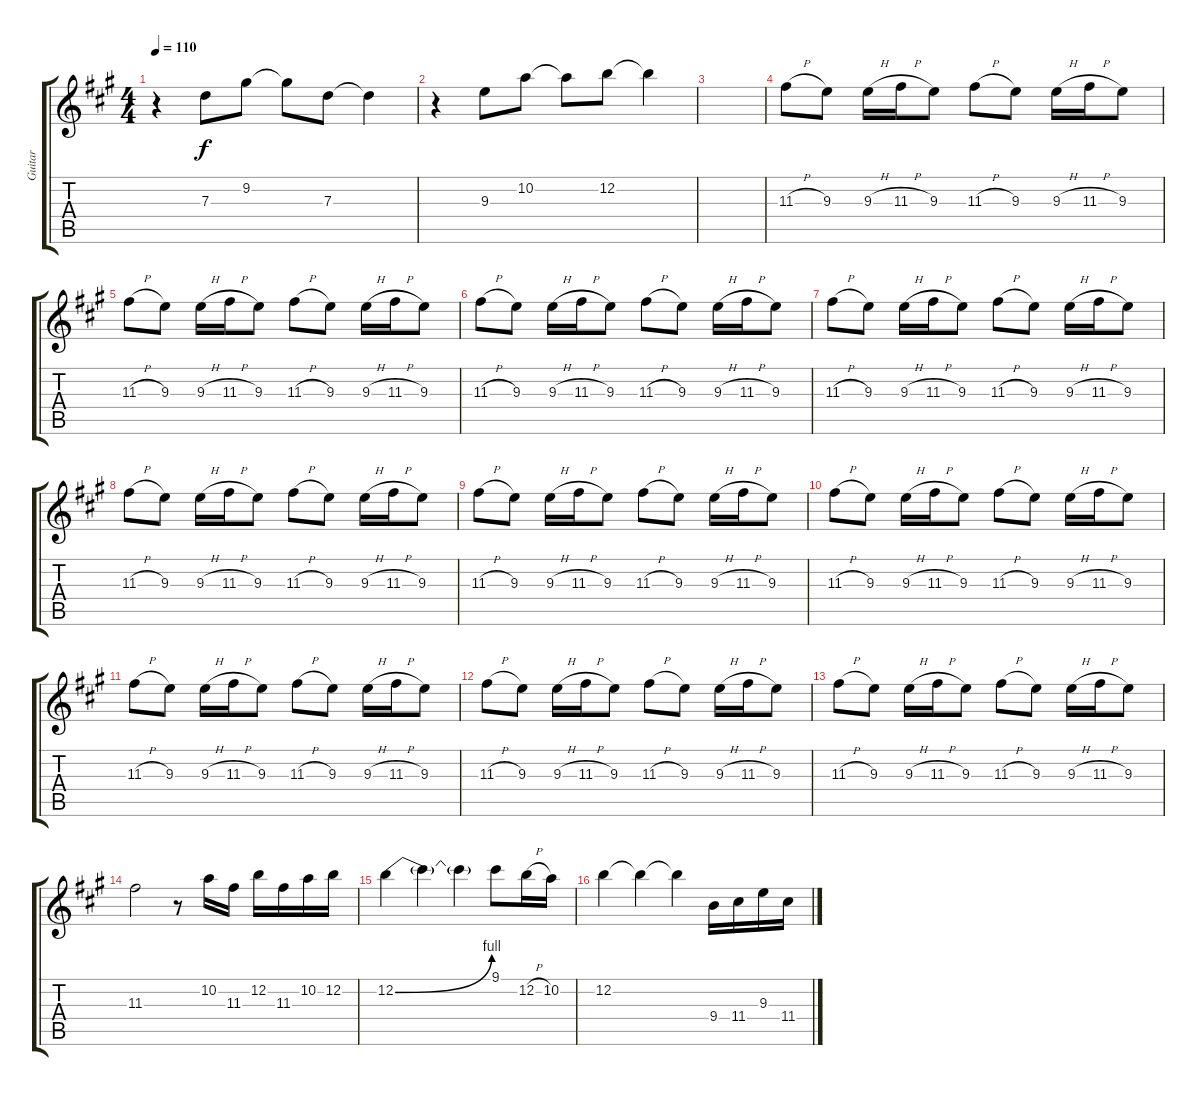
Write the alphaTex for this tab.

\track ("Guitar" "Guitar") {instrument distortionguitar}
\staff {score tabs}
\tuning (E4 B3 G3 D3 A2 E2) {hide}
\ts (4 4)
\tempo 110
\clef g2
\ks a
r.4{dy f} 7.3.8 9.2.8 9.2{t}.8 7.3.8 7.3{t}.4 |
r.4 9.3.8 10.2.8 10.2{t}.8 12.2.8 12.2{t}.4 |
|
11.3{h}.8 9.3.8 9.3{h}.16 11.3{h}.16 9.3.8 11.3{h}.8 9.3.8 9.3{h}.16 11.3{h}.16 9.3.8 |
11.3{h}.8 9.3.8 9.3{h}.16 11.3{h}.16 9.3.8 11.3{h}.8 9.3.8 9.3{h}.16 11.3{h}.16 9.3.8 |
11.3{h}.8 9.3.8 9.3{h}.16 11.3{h}.16 9.3.8 11.3{h}.8 9.3.8 9.3{h}.16 11.3{h}.16 9.3.8 |
11.3{h}.8 9.3.8 9.3{h}.16 11.3{h}.16 9.3.8 11.3{h}.8 9.3.8 9.3{h}.16 11.3{h}.16 9.3.8 |
11.3{h}.8 9.3.8 9.3{h}.16 11.3{h}.16 9.3.8 11.3{h}.8 9.3.8 9.3{h}.16 11.3{h}.16 9.3.8 |
11.3{h}.8 9.3.8 9.3{h}.16 11.3{h}.16 9.3.8 11.3{h}.8 9.3.8 9.3{h}.16 11.3{h}.16 9.3.8 |
11.3{h}.8 9.3.8 9.3{h}.16 11.3{h}.16 9.3.8 11.3{h}.8 9.3.8 9.3{h}.16 11.3{h}.16 9.3.8 |
11.3{h}.8 9.3.8 9.3{h}.16 11.3{h}.16 9.3.8 11.3{h}.8 9.3.8 9.3{h}.16 11.3{h}.16 9.3.8 |
11.3{h}.8 9.3.8 9.3{h}.16 11.3{h}.16 9.3.8 11.3{h}.8 9.3.8 9.3{h}.16 11.3{h}.16 9.3.8 |
11.3{h}.8 9.3.8 9.3{h}.16 11.3{h}.16 9.3.8 11.3{h}.8 9.3.8 9.3{h}.16 11.3{h}.16 9.3.8 |
11.3.2 r.8 10.2.16 11.3.16 12.2.16 11.3.16 10.2.16 12.2.16 |
12.2{be (bend 0 0 60 4)}.4 12.2{t}.4 12.2{t}.4 9.1.8 12.2{h}.16 10.2.16 |
12.2.4 12.2{t}.4 12.2{t}.4 9.4.16 11.4.16 9.3.16 11.4.16
